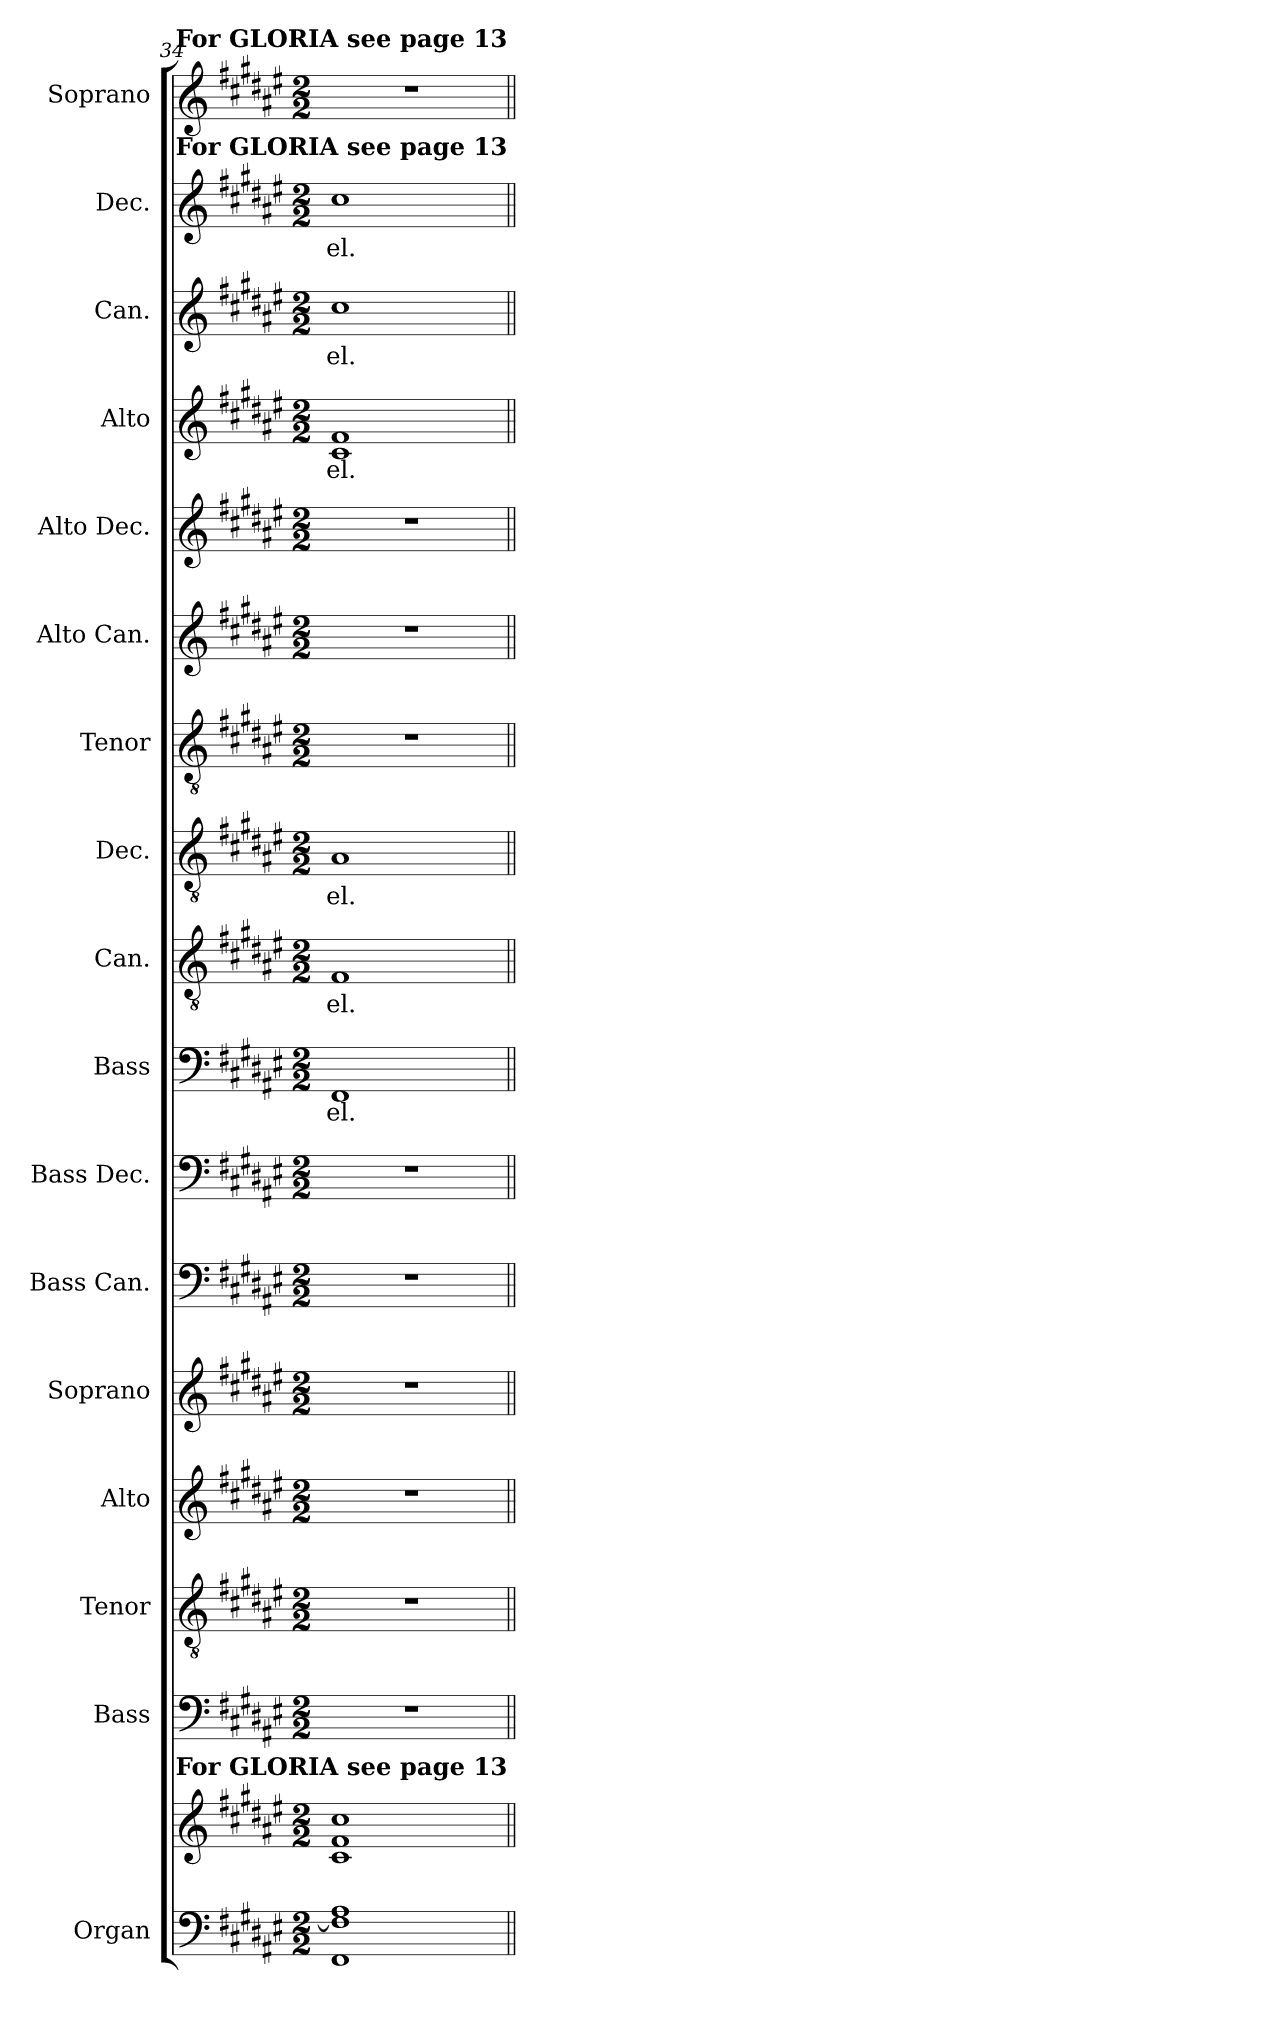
**kern	**kern	**kern	**kern	**kern	**kern	**kern	**kern	**kern	**text	**kern	**text	**kern	**text	**kern	**kern	**kern	**kern	**text	**kern	**text	**kern	**text	**kern
*part17	*part17	*part16	*part15	*part14	*part13	*part12	*part11	*part10	*part10	*part9	*part9	*part8	*part8	*part7	*part6	*part5	*part4	*part4	*part3	*part3	*part2	*part2	*part1
*staff18	*staff17	*staff16	*staff15	*staff14	*staff13	*staff12	*staff11	*staff10	*staff10	*staff9	*staff9	*staff8	*staff8	*staff7	*staff6	*staff5	*staff4	*staff4	*staff3	*staff3	*staff2	*staff2	*staff1
*I"Organ	*	*I"Bass	*I"Tenor	*I"Alto	*I"Soprano	*I"Bass Can.	*I"Bass Dec.	*I"Bass	*	*I"Can.	*	*I"Dec.	*	*I"Tenor	*I"Alto Can.	*I"Alto Dec.	*I"Alto	*	*I"Can.	*	*I"Dec.	*	*I"Soprano
*I'Org.	*	*I'B.	*I'T.	*I'A.	*I'S.	*I'B.   Can.	*I'Dec.	*I'B.	*	*	*	*I'Dec.	*	*I'T.	*I'A.   Can.	*I'Dec.	*I'A.	*	*	*	*I'Dec.	*	*I'S.
*clefF4	*clefG2	*clefF4	*clefGv2	*clefG2	*clefG2	*clefF4	*clefF4	*clefF4	*	*clefGv2	*	*clefGv2	*	*clefGv2	*clefG2	*clefG2	*clefG2	*	*clefG2	*	*clefG2	*	*clefG2
*	*	*	*ITrd7c12	*	*	*	*	*	*	*ITrd7c12	*	*ITrd7c12	*	*ITrd7c12	*	*	*	*	*	*	*	*	*
*k[f#c#g#d#a#e#]	*k[f#c#g#d#a#e#]	*k[f#c#g#d#a#e#]	*k[f#c#g#d#a#e#]	*k[f#c#g#d#a#e#]	*k[f#c#g#d#a#e#]	*k[f#c#g#d#a#e#]	*k[f#c#g#d#a#e#]	*k[f#c#g#d#a#e#]	*	*k[f#c#g#d#a#e#]	*	*k[f#c#g#d#a#e#]	*	*k[f#c#g#d#a#e#]	*k[f#c#g#d#a#e#]	*k[f#c#g#d#a#e#]	*k[f#c#g#d#a#e#]	*	*k[f#c#g#d#a#e#]	*	*k[f#c#g#d#a#e#]	*	*k[f#c#g#d#a#e#]
*F#:	*F#:	*F#:	*F#:	*F#:	*F#:	*F#:	*F#:	*F#:	*	*F#:	*	*F#:	*	*F#:	*F#:	*F#:	*F#:	*	*F#:	*	*F#:	*	*F#:
*M2/2	*M2/2	*M2/2	*M2/2	*M2/2	*M2/2	*M2/2	*M2/2	*M2/2	*	*M2/2	*	*M2/2	*	*M2/2	*M2/2	*M2/2	*M2/2	*	*M2/2	*	*M2/2	*	*M2/2
=34	=34	=34	=34	=34	=34	=34	=34	=34	=34	=34	=34	=34	=34	=34	=34	=34	=34	=34	=34	=34	=34	=34	=34
!	!	!	!	!	!	!	!	!	!LO:LY:b:color=#000000	!	!	!	!	!	!	!	!	!	!	!	!	!	!
!	!	!	!	!	!	!	!	!	!	!	!LO:LY:b:color=#000000	!	!	!	!	!	!	!	!	!	!	!	!
!	!	!	!	!	!	!	!	!	!	!	!	!	!LO:LY:b:color=#000000	!	!	!	!	!	!	!	!	!	!
!	!	!	!	!	!	!	!	!	!	!	!	!	!	!	!	!	!	!LO:LY:b:color=#000000	!	!	!	!	!
!	!	!	!	!	!	!	!	!	!	!	!	!	!	!	!	!	!	!	!	!LO:LY:b:color=#000000	!	!	!
!	!	!	!	!	!	!	!	!	!	!	!	!	!	!	!	!	!	!	!	!	!	!LO:LY:b:color=#000000	!
*	*^	*	*	*	*	*	*	*	*	*	*	*	*	*	*	*	*	*	*	*	*^	*	*^
1FF#i 1F#i] 1A#i	1c#i 1f#i 1cc#i	2ryy	1r	1r	1r	1r	1r	1r	1FF#i	-el.	1FF#i	-el.	1AA#i	-el.	1r	1r	1r	1c#i 1f#i	-el.	1cc#i	-el.	1cc#i	2ryy	-el.	1r	2ryy
.	.	4ryy	.	.	.	.	.	.	.	.	.	.	.	.	.	.	.	.	.	.	.	.	4ryy	.	.	4ryy
.	.	8ryy	.	.	.	.	.	.	.	.	.	.	.	.	.	.	.	.	.	.	.	.	8ryy	.	.	8ryy
.	.	16ryy	.	.	.	.	.	.	.	.	.	.	.	.	.	.	.	.	.	.	.	.	16ryy	.	.	16ryy
.	.	32ryy	.	.	.	.	.	.	.	.	.	.	.	.	.	.	.	.	.	.	.	.	32ryy	.	.	32ryy
.	.	64ryy	.	.	.	.	.	.	.	.	.	.	.	.	.	.	.	.	.	.	.	.	64ryy	.	.	64ryy
.	.	128...ryy	.	.	.	.	.	.	.	.	.	.	.	.	.	.	.	.	.	.	.	.	128...ryy	.	.	128...ryy
!	!	!	!	!	!	!	!	!	!	!	!	!	!	!	!	!	!	!	!	!	!	!	!	!	!	!LO:TX:a:B:rj:t=For GLORIA see page 13
!	!	!	!	!	!	!	!	!	!	!	!	!	!	!	!	!	!	!	!	!	!	!	!LO:TX:a:B:rj:t=For GLORIA see page 13	!	!	!
!	!	!LO:TX:a:B:rj:t=For GLORIA see page 13	!	!	!	!	!	!	!	!	!	!	!	!	!	!	!	!	!	!	!	!	!	!	!	!
.	.	1024ryy	.	.	.	.	.	.	.	.	.	.	.	.	.	.	.	.	.	.	.	.	1024ryy	.	.	1024ryy
*	*	*	*	*	*	*	*	*	*	*	*	*	*	*	*	*	*	*	*	*	*	*v	*v	*	*	*
*	*v	*v	*	*	*	*	*	*	*	*	*	*	*	*	*	*	*	*	*	*	*	*	*	*v	*v
=||	=||	=||	=||	=||	=||	=||	=||	=||	=||	=||	=||	=||	=||	=||	=||	=||	=||	=||	=||	=||	=||	=||	=||
*-	*-	*-	*-	*-	*-	*-	*-	*-	*-	*-	*-	*-	*-	*-	*-	*-	*-	*-	*-	*-	*-	*-	*-
